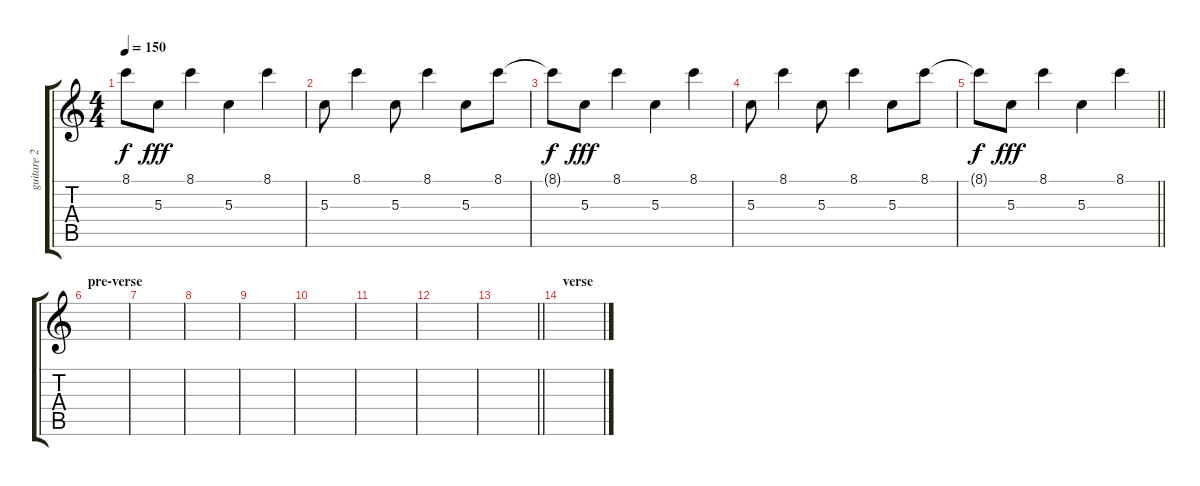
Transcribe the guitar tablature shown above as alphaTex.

\track ("guitare 2" "guitare 2") {instrument overdrivenguitar}
\staff {score tabs}
\tuning (E4 B3 G3 D3 A2 E2) {hide}
\ts (4 4)
\tempo 150
\clef g2
\ks c
8.1{t}.8{dy f} 5.3.8{dy fff} 8.1.4 5.3.4 8.1.4 |
5.3.8 8.1.4 5.3.8 8.1.4 5.3.8 8.1.8 |
8.1{t}.8{dy f} 5.3.8{dy fff} 8.1.4 5.3.4 8.1.4 |
5.3.8 8.1.4 5.3.8 8.1.4 5.3.8 8.1.8 |
\barLineRight lightlight
8.1{t}.8{dy f} 5.3.8{dy fff} 8.1.4 5.3.4 8.1.4 |
\section ("" "pre-verse")
|
|
|
|
|
|
|
\barLineRight lightlight
|
\section ("" "verse")
